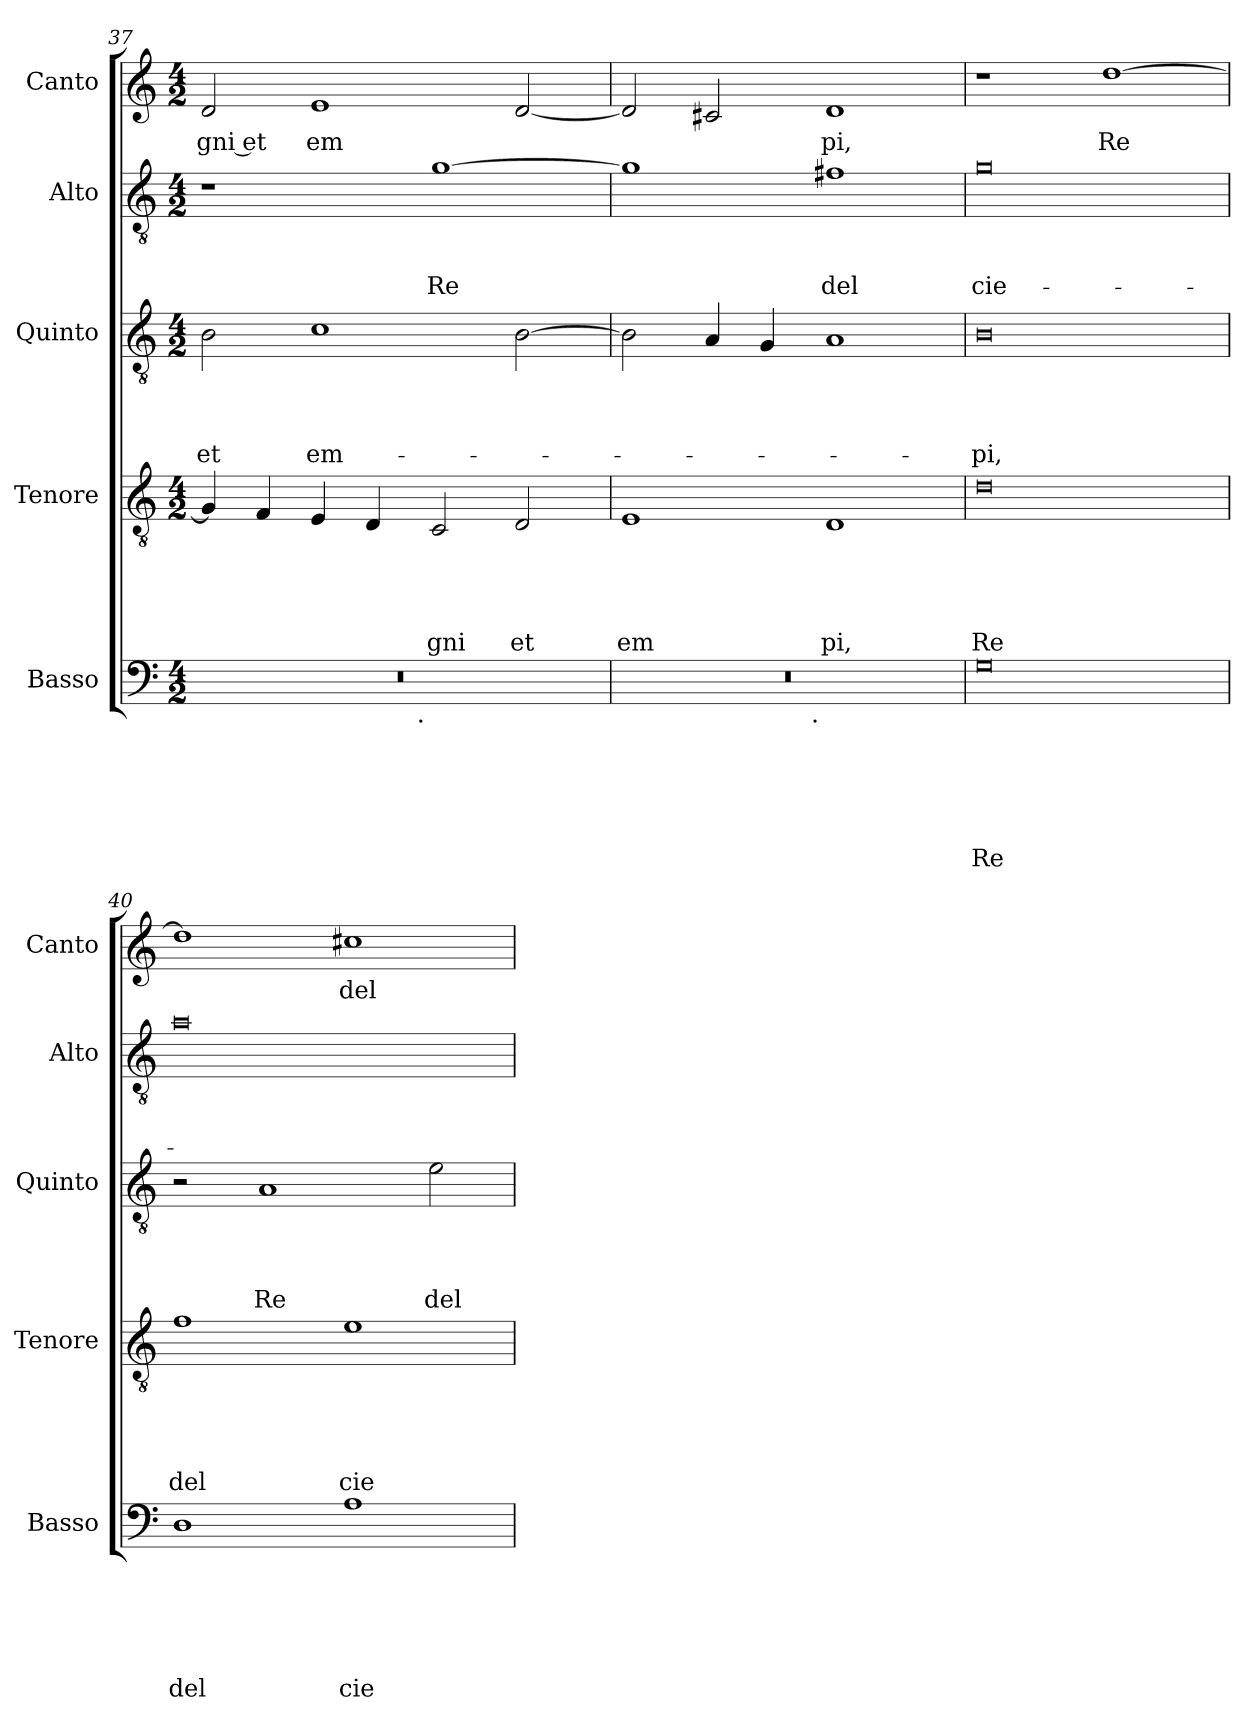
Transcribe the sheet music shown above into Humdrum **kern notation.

**kern	**text	**text	**text	**text	**text	**text	**kern	**text	**text	**text	**text	**text	**kern	**text	**text	**text	**text	**kern	**text	**text	**text	**kern	**text
*part5	*part5	*part5	*part5	*part5	*part5	*part5	*part4	*part4	*part4	*part4	*part4	*part4	*part3	*part3	*part3	*part3	*part3	*part2	*part2	*part2	*part2	*part1	*part1
*staff5	*staff5	*staff5	*staff5	*staff5	*staff5	*staff5	*staff4	*staff4	*staff4	*staff4	*staff4	*staff4	*staff3	*staff3	*staff3	*staff3	*staff3	*staff2	*staff2	*staff2	*staff2	*staff1	*staff1
*I"Basso	*	*	*	*	*	*	*I"Tenore	*	*	*	*	*	*I"Quinto	*	*	*	*	*I"Alto	*	*	*	*I"Canto	*
*I'Basso	*	*	*	*	*	*	*I'Tenore	*	*	*	*	*	*I'Quinto	*	*	*	*	*I'Alto	*	*	*	*I'Canto	*
*clefF4	*	*	*	*	*	*	*clefGv2	*	*	*	*	*	*clefGv2	*	*	*	*	*clefGv2	*	*	*	*clefG2	*
*k[]	*	*	*	*	*	*	*k[]	*	*	*	*	*	*k[]	*	*	*	*	*k[]	*	*	*	*k[]	*
*C:	*	*	*	*	*	*	*C:	*	*	*	*	*	*C:	*	*	*	*	*C:	*	*	*	*C:	*
*M4/2	*	*	*	*	*	*	*M4/2	*	*	*	*	*	*M4/2	*	*	*	*	*M4/2	*	*	*	*M4/2	*
=37	=37	=37	=37	=37	=37	=37	=37	=37	=37	=37	=37	=37	=37	=37	=37	=37	=37	=37	=37	=37	=37	=37	=37
!	!	!	!	!	!	!	!	!	!	!	!	!	!	!	!	!	!LO:LY:b:rj	!	!	!	!	!	!LO:LY:b:rj
*^	*	*	*	*	*	*	*	*	*	*	*	*	*	*	*	*	*	*	*	*	*	*	*
0r	2ryy	.	.	.	.	.	.	4G/]	.	.	.	.	.	2B\	.	.	.	et	1r	.	.	.	2d/	gni et
.	.	.	.	.	.	.	.	4F/	.	.	.	.	.	.	.	.	.	.	.	.	.	.	.	.
!	!	!	!	!	!	!	!	!	!	!	!	!	!	!	!	!	!	!LO:LY:b	!	!	!	!	!	!LO:LY:b
.	4...ryy	.	.	.	.	.	.	4E/	.	.	.	.	.	1c	.	.	.	em-	.	.	.	.	1e	em
.	.	.	.	.	.	.	.	4D/	.	.	.	.	.	.	.	.	.	.	.	.	.	.	.	.
!	!LO:TX:b:t=.	!	!	!	!	!	!	!	!	!	!	!	!	!	!	!	!	!	!	!	!	!	!	!
.	1ryy	.	.	.	.	.	.	.	.	.	.	.	.	.	.	.	.	.	.	.	.	.	.	.
!	!	!	!	!	!	!	!	!	!	!	!	!	!LO:LY:b	!	!	!	!	!	!	!	!	!LO:LY:b	!	!
.	.	.	.	.	.	.	.	2C/	.	.	.	.	gni	.	.	.	.	.	[>1g	.	.	Re	.	.
!	!	!	!	!	!	!	!	!	!	!	!	!	!LO:LY:b	!	!	!	!	!	!	!	!	!	!	!
.	.	.	.	.	.	.	.	2D/	.	.	.	.	et	[>2B\	.	.	.	.	.	.	.	.	[<2d/	.
.	32ryy	.	.	.	.	.	.	.	.	.	.	.	.	.	.	.	.	.	.	.	.	.	.	.
=38	=38	=38	=38	=38	=38	=38	=38	=38	=38	=38	=38	=38	=38	=38	=38	=38	=38	=38	=38	=38	=38	=38	=38	=38
!	!	!	!	!	!	!	!	!	!	!	!	!	!LO:LY:b	!	!	!	!	!	!	!	!	!	!	!
0r	2ryy	.	.	.	.	.	.	1E	.	.	.	.	em	2B\]	.	.	.	.	1g]	.	.	.	2d/]	.
.	4...ryy	.	.	.	.	.	.	.	.	.	.	.	.	4A/	.	.	.	.	.	.	.	.	2c#/	.
.	.	.	.	.	.	.	.	.	.	.	.	.	.	4G/	.	.	.	.	.	.	.	.	.	.
!	!LO:TX:b:t=.	!	!	!	!	!	!	!	!	!	!	!	!	!	!	!	!	!	!	!	!	!	!	!
.	1ryy	.	.	.	.	.	.	.	.	.	.	.	.	.	.	.	.	.	.	.	.	.	.	.
!	!	!	!	!	!	!	!	!	!	!	!	!	!LO:LY:b	!	!	!	!	!	!	!	!	!LO:LY:b	!	!LO:LY:b
.	.	.	.	.	.	.	.	1D	.	.	.	.	pi,	1A	.	.	.	.	1f#X	.	.	del	1d	pi,
.	32ryy	.	.	.	.	.	.	.	.	.	.	.	.	.	.	.	.	.	.	.	.	.	.	.
=39	=39	=39	=39	=39	=39	=39	=39	=39	=39	=39	=39	=39	=39	=39	=39	=39	=39	=39	=39	=39	=39	=39	=39	=39
!	!	!	!	!	!	!	!LO:LY:b	!	!	!	!	!	!LO:LY:b	!	!	!	!	!LO:LY:b	!	!	!	!LO:LY:b	!	!
*v	*v	*	*	*	*	*	*	*	*	*	*	*	*	*	*	*	*	*	*	*	*	*	*	*
0G	.	.	.	.	.	Re	0d	.	.	.	.	Re	0B	.	.	.	-pi,	0g	.	.	cie-	1r	.
!	!	!	!	!	!	!	!	!	!	!	!	!	!	!	!	!	!	!	!	!	!	!	!LO:LY:b
.	.	.	.	.	.	.	.	.	.	.	.	.	.	.	.	.	.	.	.	.	.	[>1dd	Re
=40	=40	=40	=40	=40	=40	=40	=40	=40	=40	=40	=40	=40	=40	=40	=40	=40	=40	=40	=40	=40	=40	=40	=40
!	!	!	!	!	!	!LO:LY:b	!	!	!	!	!	!LO:LY:b	!	!	!	!	!	!	!	!	!	!	!
1D	.	.	.	.	.	del	1f	.	.	.	.	del	2r	.	.	.	.	0a	.	.	.	1dd]	.
!	!	!	!	!	!	!	!	!	!	!	!	!	!	!	!	!	!LO:LY:b	!	!	!	!	!	!
.	.	.	.	.	.	.	.	.	.	.	.	.	1A	.	.	.	Re	.	.	.	.	.	.
!	!	!	!	!	!	!LO:LY:b	!	!	!	!	!	!LO:LY:b	!	!	!	!	!	!	!	!	!	!	!LO:LY:b
1A	.	.	.	.	.	cie	1e	.	.	.	.	cie	.	.	.	.	.	.	.	.	.	1cc#X	del
!	!	!	!	!	!	!	!	!	!	!	!	!	!	!	!	!	!LO:LY:b	!	!	!	!	!	!
.	.	.	.	.	.	.	.	.	.	.	.	.	2e\	.	.	.	del	.	.	.	.	.	.
=	=	=	=	=	=	=	=	=	=	=	=	=	=	=	=	=	=	=	=	=	=	=	=
*-	*-	*-	*-	*-	*-	*-	*-	*-	*-	*-	*-	*-	*-	*-	*-	*-	*-	*-	*-	*-	*-	*-	*-
